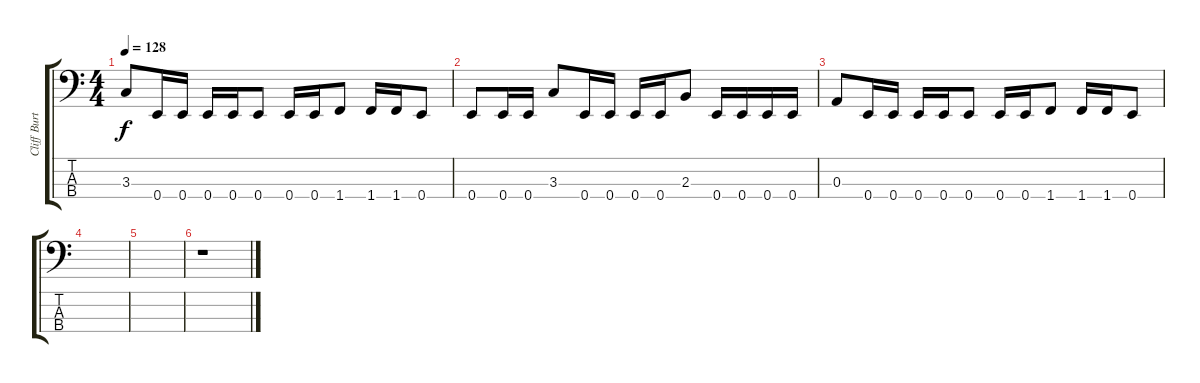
\track ("Cliff Burton" "Cliff Burt") {instrument electricbassfinger}
\staff {score tabs}
\tuning (G2 D2 A1 E1) {hide}
\ts (4 4)
\tempo 128
\clef f4
\ks c
3.3.8{dy f} 0.4.16 0.4.16 0.4.16 0.4.16 0.4.8 0.4.16 0.4.16 1.4.8 1.4.16 1.4.16 0.4.8 |
0.4.8 0.4.16 0.4.16 3.3.8 0.4.16 0.4.16 0.4.16 0.4.16 2.3.8 0.4.16 0.4.16 0.4.16 0.4.16 |
0.3.8 0.4.16 0.4.16 0.4.16 0.4.16 0.4.8 0.4.16 0.4.16 1.4.8 1.4.16 1.4.16 0.4.8 |
|
|
r.1
